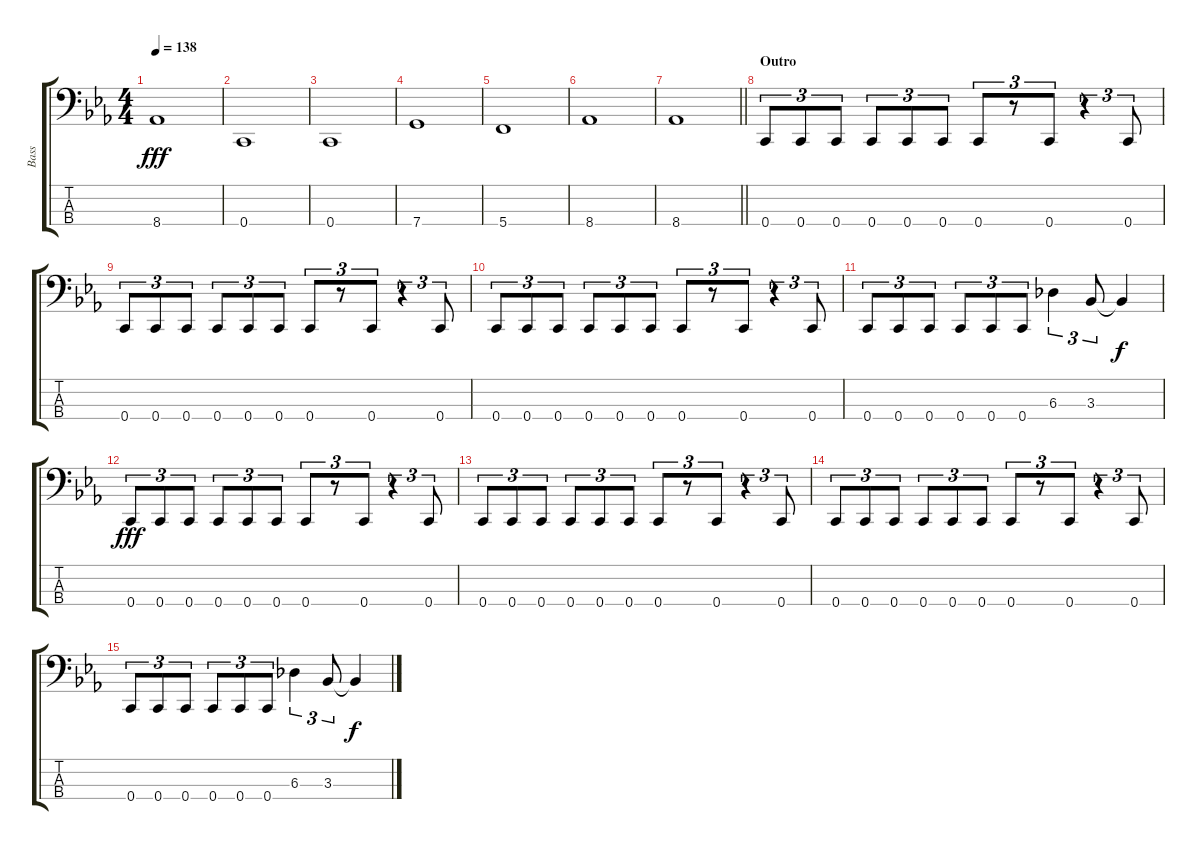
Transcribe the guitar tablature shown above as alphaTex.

\track ("Bass" "Bass") {instrument electricbassfinger}
\staff {score tabs}
\tuning (F2 C2 G1 C1) {hide}
\ts (4 4)
\tempo 138
\clef f4
\ks eb
8.4.1{dy fff} |
0.4.1 |
0.4.1 |
7.4.1 |
5.4.1 |
8.4.1 |
\barLineRight lightlight
8.4.1 |
\section ("" "Outro")
0.4.8{tu (3 2)} 0.4.8{tu (3 2)} 0.4.8{tu (3 2)} 0.4.8{tu (3 2)} 0.4.8{tu (3 2)} 0.4.8{tu (3 2)} 0.4.8{tu (3 2)} r.8{tu (3 2)} 0.4.8{tu (3 2)} r.4{tu (3 2)} 0.4.8{tu (3 2)} |
0.4.8{tu (3 2)} 0.4.8{tu (3 2)} 0.4.8{tu (3 2)} 0.4.8{tu (3 2)} 0.4.8{tu (3 2)} 0.4.8{tu (3 2)} 0.4.8{tu (3 2)} r.8{tu (3 2)} 0.4.8{tu (3 2)} r.4{tu (3 2)} 0.4.8{tu (3 2)} |
0.4.8{tu (3 2)} 0.4.8{tu (3 2)} 0.4.8{tu (3 2)} 0.4.8{tu (3 2)} 0.4.8{tu (3 2)} 0.4.8{tu (3 2)} 0.4.8{tu (3 2)} r.8{tu (3 2)} 0.4.8{tu (3 2)} r.4{tu (3 2)} 0.4.8{tu (3 2)} |
0.4.8{tu (3 2)} 0.4.8{tu (3 2)} 0.4.8{tu (3 2)} 0.4.8{tu (3 2)} 0.4.8{tu (3 2)} 0.4.8{tu (3 2)} 6.3.4{tu (3 2)} 3.3.8{tu (3 2)} 3.3{t}.4{dy f} |
0.4.8{tu (3 2) dy fff} 0.4.8{tu (3 2)} 0.4.8{tu (3 2)} 0.4.8{tu (3 2)} 0.4.8{tu (3 2)} 0.4.8{tu (3 2)} 0.4.8{tu (3 2)} r.8{tu (3 2)} 0.4.8{tu (3 2)} r.4{tu (3 2)} 0.4.8{tu (3 2)} |
0.4.8{tu (3 2)} 0.4.8{tu (3 2)} 0.4.8{tu (3 2)} 0.4.8{tu (3 2)} 0.4.8{tu (3 2)} 0.4.8{tu (3 2)} 0.4.8{tu (3 2)} r.8{tu (3 2)} 0.4.8{tu (3 2)} r.4{tu (3 2)} 0.4.8{tu (3 2)} |
0.4.8{tu (3 2)} 0.4.8{tu (3 2)} 0.4.8{tu (3 2)} 0.4.8{tu (3 2)} 0.4.8{tu (3 2)} 0.4.8{tu (3 2)} 0.4.8{tu (3 2)} r.8{tu (3 2)} 0.4.8{tu (3 2)} r.4{tu (3 2)} 0.4.8{tu (3 2)} |
0.4.8{tu (3 2)} 0.4.8{tu (3 2)} 0.4.8{tu (3 2)} 0.4.8{tu (3 2)} 0.4.8{tu (3 2)} 0.4.8{tu (3 2)} 6.3.4{tu (3 2)} 3.3.8{tu (3 2)} 3.3{t}.4{dy f}
